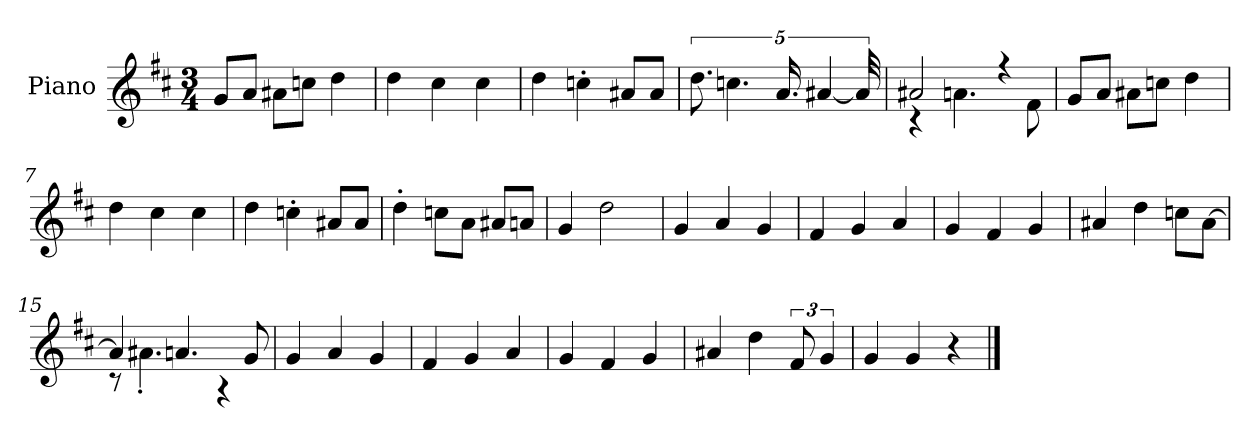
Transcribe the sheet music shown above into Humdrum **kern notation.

**kern
*part1
*staff1
*I"Piano
*I'P-no
*clefG2
*k[f#c#]
*M3/4
*MM174
=1
8g/L
8a/J
8a#X\L
8ccn\J
4dd\
=2
4dd\
4cc#\
4cc#\
=3
4dd\
4ccn'\
8a#X/L
8a#/J
=4
10.dd\
5.ccn\
20.a/
[5a#X/
40a#/]
=5
*^
2a#X/	4r
.	4.an\
4r	.
.	8f#\
*v	*v
=6
8g/L
8a/J
8a#X\L
8ccn\J
4dd\
!!LO:LB:g=z
=7
4dd\
4cc#\
4cc#\
=8
4dd\
4ccn'\
8a#X/L
8a#/J
=9
4dd'\
8ccn\L
8a\J
8a#X/L
8an/J
=10
4g/
2dd\
=11
4g/
4a/
4g/
=12
4f#/
4g/
4a/
=13
4g/
4f#/
4g/
=14
4a#X/
4dd\
8ccn\L
[8a#\J
!!LO:LB:g=z
=15
*^
4a#/]	8r
.	4.a#X'\
4.an/	.
.	4r
8g/	.
*v	*v
=16
4g/
4a/
4g/
=17
4f#/
4g/
4a/
=18
4g/
4f#/
4g/
=19
4a#X/
4dd\
12f#/
6g/
=20
4g/
4g/
4r
==
*-
